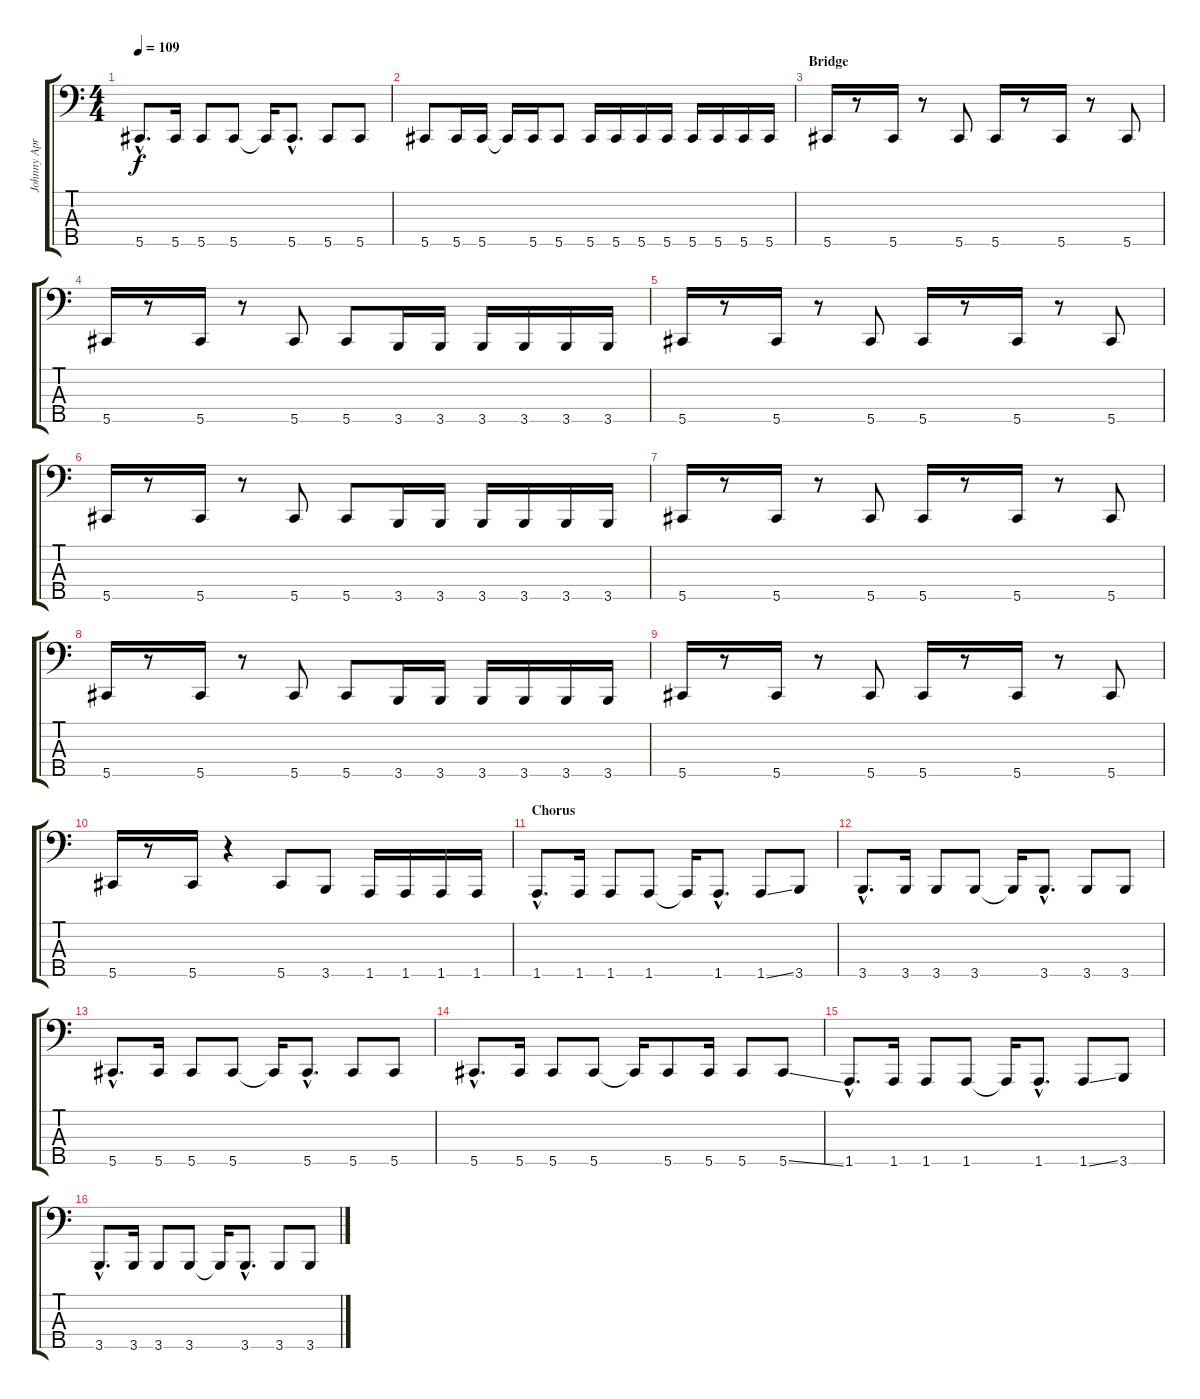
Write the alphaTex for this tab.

\track ("Johnny April - Bass" "Johnny Apr") {instrument electricbasspick}
\staff {score tabs}
\tuning (Gb2 Db2 Ab1 Db1 Ab0) {hide}
\ts (4 4)
\tempo 109
\clef f4
\ks c
5.5{hac}.8{d dy f} 5.5.16 5.5.8 5.5.8 5.5{t}.16 5.5{hac}.8{d} 5.5.8 5.5.8 |
5.5.8 5.5.16 5.5.16 5.5{t}.16 5.5.16 5.5.8 5.5.16 5.5.16 5.5.16 5.5.16 5.5.16 5.5.16 5.5.16 5.5.16 |
\section ("" "Bridge")
5.5.16 r.8 5.5.16 r.8 5.5.8 5.5.16 r.8 5.5.16 r.8 5.5.8 |
5.5.16 r.8 5.5.16 r.8 5.5.8 5.5.8 3.5.16 3.5.16 3.5.16 3.5.16 3.5.16 3.5.16 |
5.5.16 r.8 5.5.16 r.8 5.5.8 5.5.16 r.8 5.5.16 r.8 5.5.8 |
5.5.16 r.8 5.5.16 r.8 5.5.8 5.5.8 3.5.16 3.5.16 3.5.16 3.5.16 3.5.16 3.5.16 |
5.5.16 r.8 5.5.16 r.8 5.5.8 5.5.16 r.8 5.5.16 r.8 5.5.8 |
5.5.16 r.8 5.5.16 r.8 5.5.8 5.5.8 3.5.16 3.5.16 3.5.16 3.5.16 3.5.16 3.5.16 |
5.5.16 r.8 5.5.16 r.8 5.5.8 5.5.16 r.8 5.5.16 r.8 5.5.8 |
5.5.16 r.8 5.5.16 r.4 5.5.8 3.5.8 1.5.16 1.5.16 1.5.16 1.5.16 |
\section ("" "Chorus")
1.5{hac}.8{d} 1.5.16 1.5.8 1.5.8 1.5{t}.16 1.5{hac}.8{d} 1.5{ss}.8 3.5.8 |
3.5{hac}.8{d} 3.5.16 3.5.8 3.5.8 3.5{t}.16 3.5{hac}.8{d} 3.5.8 3.5.8 |
5.5{hac}.8{d} 5.5.16 5.5.8 5.5.8 5.5{t}.16 5.5{hac}.8{d} 5.5.8 5.5.8 |
5.5{hac}.8{d} 5.5.16 5.5.8 5.5.8 5.5{t}.16 5.5.8 5.5.16 5.5.8 5.5{ss}.8 |
1.5{hac}.8{d} 1.5.16 1.5.8 1.5.8 1.5{t}.16 1.5{hac}.8{d} 1.5{ss}.8 3.5.8 |
3.5{hac}.8{d} 3.5.16 3.5.8 3.5.8 3.5{t}.16 3.5{hac}.8{d} 3.5.8 3.5.8
